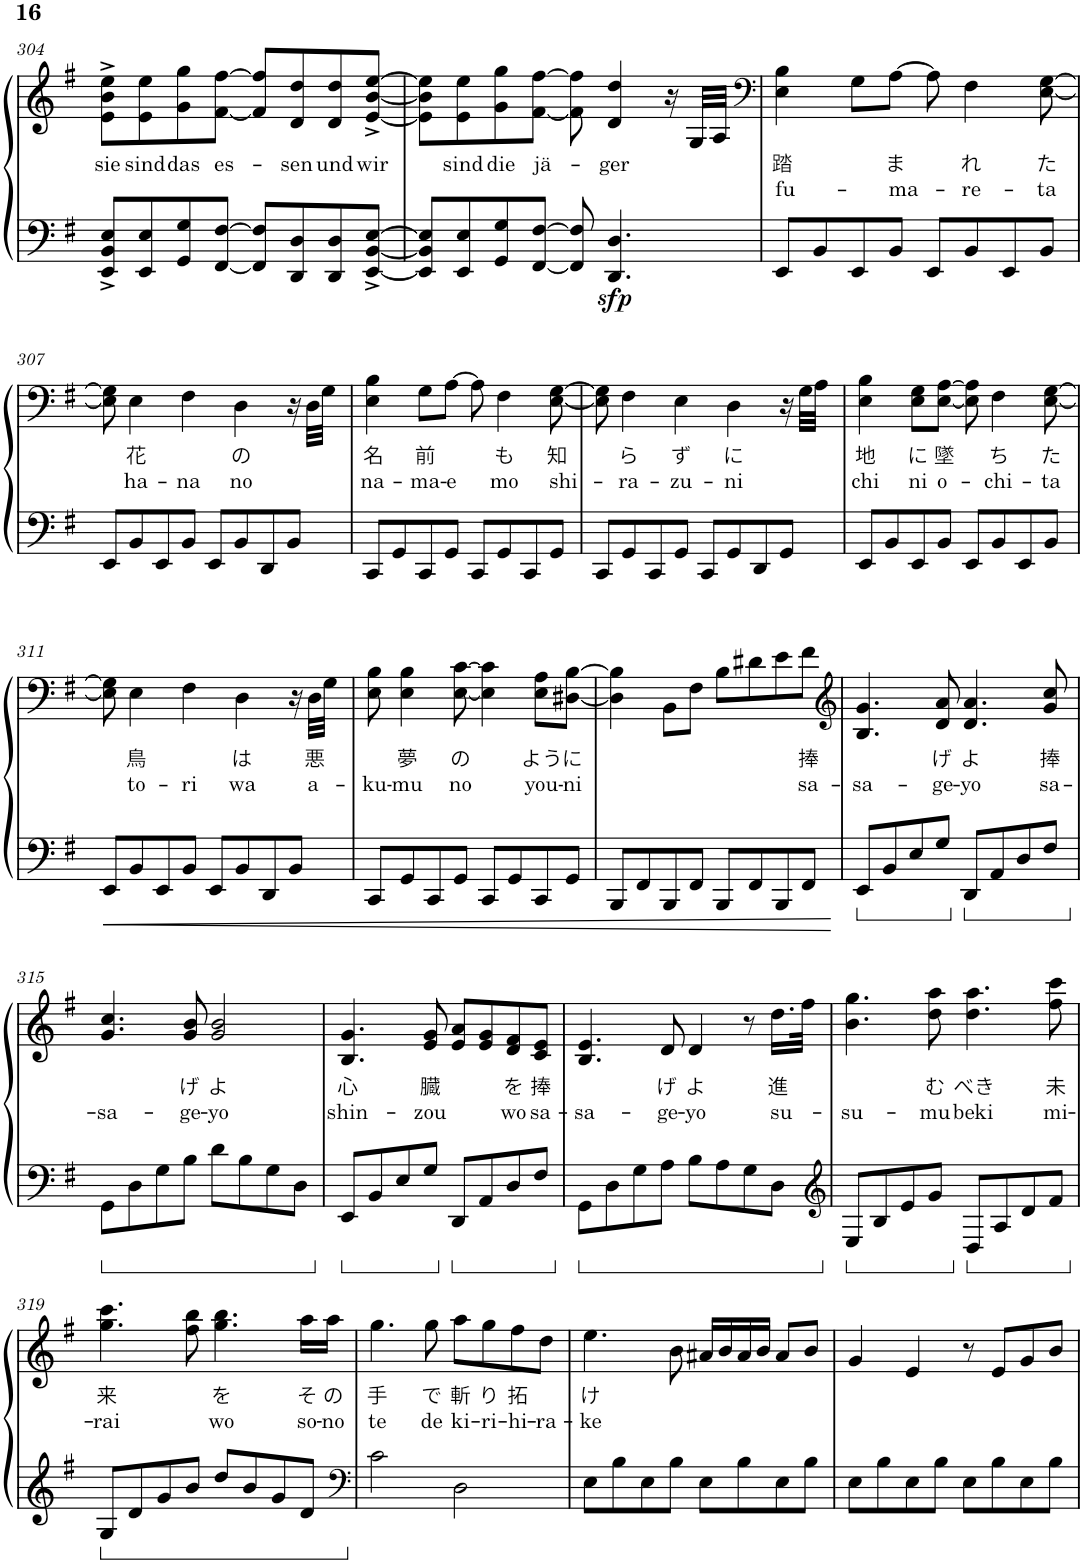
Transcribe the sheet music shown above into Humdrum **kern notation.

**kern	**kern	**text	**text	**dynam
*part1	*part1	*part1	*part1	*part1
*staff2	*staff1	*staff1	*staff1	*staff1/2
*I"Piano	*	*	*	*
*I'Pno.	*	*	*	*
!!LO:PB:g=z
*clefF4	*clefG2	*	*	*
*k[f#]	*k[f#]	*	*	*
*M4/4	*M4/4	*	*	*
=304	=304	=304	=304	=304
!	!	!LO:LY:b	!	!
8EE/^ 8BB/^ 8E/^L	8e\^ 8b\^ 8ee\^L	sie	.	.
!	!	!LO:LY:b	!	!
8EE/ 8E/	8e\ 8ee\	sind	.	.
!	!	!LO:LY:b	!	!
8GG/ 8G/	8g\ 8gg\	das	.	.
!	!	!LO:LY:b	!	!
[8FF#/ [8F#/J	[8f#\ [8ff#\J	es-	.	.
8FF#/] 8F#/]L	8f#/] 8ff#/]L	.	.	.
!	!	!LO:LY:b	!	!
8DD/ 8D/	8d/ 8dd/	-sen	.	.
!	!	!LO:LY:b	!	!
8DD/ 8D/	8d/ 8dd/	und	.	.
!	!	!LO:LY:b	!	!
[8EE/^ [8BB/^ [8E/^J	[8e/^ [8b/^ [8ee/^J	wir	.	.
=305	=305	=305	=305	=305
8EE/] 8BB/] 8E/]L	8e\] 8b\] 8ee\]L	.	.	.
!	!	!LO:LY:b	!	!
8EE/ 8E/	8e\ 8ee\	sind	.	.
!	!	!LO:LY:b	!	!
8GG/ 8G/	8g\ 8gg\	die	.	.
!	!	!LO:LY:b	!	!
[8FF#/ [8F#/J	[8f#\ [8ff#\J	jä-	.	.
8FF#/] 8F#/]	8f#\] 8ff#\]	.	.	.
!	!	!LO:LY:b	!	!LO:DY:b=2
4.DD/ 4.D/	4d/ 4dd/	-ger	.	sfp
.	16r	.	.	.
.	32G/LLL	.	.	.
.	32A/JJJ	.	.	.
=306	=306	=306	=306	=306
*	*clefF4	*	*	*
!	!	!LO:LY:b	!LO:LY:b	!
8EE/L	4E\ 4B\	踏	fu-	.
8BB/	.	.	.	.
8EE/	8G\L	.	.	.
!	!	!LO:LY:b	!LO:LY:b	!
8BB/J	[8A\J	ま	-ma-	.
8EE/L	8A\]	.	.	.
!	!	!LO:LY:b	!LO:LY:b	!
8BB/	4F#\	れ	-re-	.
8EE/	.	.	.	.
!	!	!LO:LY:b	!LO:LY:b	!
8BB/J	[8E\ [8G\	た	-ta	.
!!LO:LB:g=z
=307	=307	=307	=307	=307
8EE/L	8E\] 8G\]	.	.	.
!	!	!LO:LY:b	!LO:LY:b	!
8BB/	4E\	花	ha-	.
8EE/	.	.	.	.
!	!	!	!LO:LY:b	!
8BB/J	4F#\	.	-na	.
8EE/L	.	.	.	.
!	!	!LO:LY:b	!LO:LY:b	!
8BB/	4D\	の	no	.
8DD/	.	.	.	.
8BB/J	16r	.	.	.
.	32D\LLL	.	.	.
.	32G\JJJ	.	.	.
=308	=308	=308	=308	=308
!	!	!LO:LY:b	!LO:LY:b	!
8CC/L	4E\ 4B\	名	na-	.
8GG/	.	.	.	.
!	!	!LO:LY:b	!LO:LY:b	!
8CC/	8G\L	前	-ma-	.
!	!	!	!LO:LY:b	!
8GG/J	[8A\J	.	-e	.
8CC/L	8A\]	.	.	.
!	!	!LO:LY:b	!LO:LY:b	!
8GG/	4F#\	も	mo	.
8CC/	.	.	.	.
!	!	!LO:LY:b	!LO:LY:b	!
8GG/J	[8E\ [8G\	知	shi-	.
=309	=309	=309	=309	=309
8CC/L	8E\] 8G\]	.	.	.
!	!	!LO:LY:b	!LO:LY:b	!
8GG/	4F#\	ら	-ra-	.
8CC/	.	.	.	.
!	!	!LO:LY:b	!LO:LY:b	!
8GG/J	4E\	ず	-zu-	.
8CC/L	.	.	.	.
!	!	!LO:LY:b	!LO:LY:b	!
8GG/	4D\	に	-ni	.
8DD/	.	.	.	.
8GG/J	16r	.	.	.
.	32G\LLL	.	.	.
.	32A\JJJ	.	.	.
=310	=310	=310	=310	=310
!	!	!LO:LY:b	!LO:LY:b	!
8EE/L	4E\ 4B\	地	chi	.
8BB/	.	.	.	.
!	!	!LO:LY:b	!LO:LY:b	!
8EE/	8E\ 8G\L	に	ni	.
!	!	!LO:LY:b	!LO:LY:b	!
8BB/J	[8E\ [8A\J	墜	o-	.
8EE/L	8E\] 8A\]	.	.	.
!	!	!LO:LY:b	!LO:LY:b	!
8BB/	4F#\	ち	-chi-	.
8EE/	.	.	.	.
!	!	!LO:LY:b	!LO:LY:b	!
8BB/J	[8E\ [8G\	た	-ta	.
!!LO:LB:g=z
=311	=311	=311	=311	=311
8EE/L	8E\] 8G\]	.	.	.
!	!	!LO:LY:b	!LO:LY:b	!
8BB/	4E\	鳥	to-	.
8EE/	.	.	.	.
!	!	!	!LO:LY:b	!
8BB/J	4F#\	.	-ri	.
8EE/L	.	.	.	.
!	!	!LO:LY:b	!LO:LY:b	!
8BB/	4D\	は	wa	.
8DD/	.	.	.	.
8BB/J	16r	.	.	.
!	!	!LO:LY:b	!LO:LY:b	!
.	32D\LLL	悪	a-	.
.	32G\JJJ	.	.	.
=312	=312	=312	=312	=312
!	!	!	!LO:LY:b	!
8CC/L	8E\ 8B\	.	-ku-	.
!	!	!LO:LY:b	!LO:LY:b	!
8GG/	4E\ 4B\	夢	-mu	.
8CC/	.	.	.	.
!	!	!LO:LY:b	!LO:LY:b	!
8GG/J	[8E\ [8c\	の	no	.
8CC/L	4E\] 4c\]	.	.	.
8GG/	.	.	.	.
!	!	!LO:LY:b	!LO:LY:b	!
8CC/	8E\ 8A\L	よう	you-	.
!	!	!LO:LY:b	!LO:LY:b	!
8GG/J	[8D#X\ [8B\J	に	-ni	.
=313	=313	=313	=313	=313
8BBB/L	4D#\] 4B\]	.	.	.
8FF#/	.	.	.	.
8BBB/	8BB\L	.	.	.
8FF#/J	8F#\J	.	.	.
8BBB/L	8B\L	.	.	.
8FF#/	8d#X\	.	.	.
8BBB/	8e\	.	.	.
!	!	!LO:LY:b	!LO:LY:b	!
8FF#/J	8f#\J	捧	sa-	.
=314	=314	=314	=314	=314
*	*clefG2	*	*	*
!	!	!	!LO:LY:b	!
8EE/L	4.B/ 4.g/	.	-sa-	.
8BB/	.	.	.	.
8E/	.	.	.	.
!	!	!LO:LY:b	!LO:LY:b	!
8G/J	8d/ 8a/	げ	-ge-	.
!	!	!LO:LY:b	!LO:LY:b	!
8DD/L	4.d/ 4.a/	よ	-yo	.
8AA/	.	.	.	.
8D/	.	.	.	.
!	!	!LO:LY:b	!LO:LY:b	!
8F#/J	8g/ 8cc/	捧	sa-	.
!!LO:LB:g=z
=315	=315	=315	=315	=315
!	!	!	!LO:LY:b	!
8GG\L	4.g/ 4.cc/	.	-sa-	.
8D\	.	.	.	.
8G\	.	.	.	.
!	!	!LO:LY:b	!LO:LY:b	!
8B\J	8g/ 8b/	げ	-ge-	.
!	!	!LO:LY:b	!LO:LY:b	!
8d\L	2g/ 2b/	よ	-yo	.
8B\	.	.	.	.
8G\	.	.	.	.
8D\J	.	.	.	.
=316	=316	=316	=316	=316
!	!	!LO:LY:b	!LO:LY:b	!
8EE/L	4.B/ 4.g/	心	shin-	.
8BB/	.	.	.	.
8E/	.	.	.	.
!	!	!LO:LY:b	!LO:LY:b	!
8G/J	8e/ 8g/	臓	-zou	.
8DD/L	8e/ 8a/L	.	.	.
8AA/	8e/ 8g/	.	.	.
!	!	!LO:LY:b	!LO:LY:b	!
8D/	8d/ 8f#/	を	wo	.
!	!	!LO:LY:b	!LO:LY:b	!
8F#/J	8c/ 8e/J	捧	sa-	.
=317	=317	=317	=317	=317
!	!	!	!LO:LY:b	!
8GG\L	4.B/ 4.e/	.	-sa-	.
8D\	.	.	.	.
8G\	.	.	.	.
!	!	!LO:LY:b	!LO:LY:b	!
8A\J	8d/	げ	-ge-	.
!	!	!LO:LY:b	!LO:LY:b	!
8B\L	4d/	よ	-yo	.
8A\	.	.	.	.
8G\	8r	.	.	.
!	!	!LO:LY:b	!LO:LY:b	!
8D\J	16.dd\LL	進	su-	.
.	32ff#\JJk	.	.	.
=318	=318	=318	=318	=318
*clefG2	*	*	*	*
!	!	!	!LO:LY:b	!
8E/L	4.b\ 4.gg\	.	-su-	.
8B/	.	.	.	.
8e/	.	.	.	.
!	!	!LO:LY:b	!LO:LY:b	!
8g/J	8dd\ 8aa\	む	-mu	.
!	!	!LO:LY:b	!LO:LY:b	!
8D/L	4.dd\ 4.aa\	べき	beki	.
8A/	.	.	.	.
8d/	.	.	.	.
!	!	!LO:LY:b	!LO:LY:b	!
8f#/J	8ff#\ 8ccc\	未	mi-	.
!!LO:LB:g=z
=319	=319	=319	=319	=319
!	!	!LO:LY:b	!LO:LY:b	!
8G/L	4.gg\ 4.ccc\	来	-rai	.
8d/	.	.	.	.
8g/	.	.	.	.
8b/J	8ff#\ 8bb\	.	.	.
!	!	!LO:LY:b	!LO:LY:b	!
8dd/L	4.gg\ 4.bb\	を	wo	.
8b/	.	.	.	.
8g/	.	.	.	.
!	!	!LO:LY:b	!LO:LY:b	!
8d/J	16aa\LL	そ	so-	.
!	!	!LO:LY:b	!LO:LY:b	!
.	16aa\JJ	の	-no	.
=320	=320	=320	=320	=320
*clefF4	*	*	*	*
!	!	!LO:LY:b	!LO:LY:b	!
2c\	4.gg\	手	te	.
!	!	!LO:LY:b	!LO:LY:b	!
.	8gg\	で	de	.
!	!	!LO:LY:b	!LO:LY:b	!
2D\	8aa\L	斬	ki-	.
!	!	!LO:LY:b	!LO:LY:b	!
.	8gg\	り	-ri-	.
!	!	!LO:LY:b	!LO:LY:b	!
.	8ff#\	拓	-hi-	.
!	!	!	!LO:LY:b	!
.	8dd\J	.	-ra-	.
=321	=321	=321	=321	=321
!	!	!LO:LY:b	!LO:LY:b	!
8E\L	4.ee\	け	-ke	.
8B\	.	.	.	.
8E\	.	.	.	.
8B\J	8b\	.	.	.
8E\L	16a#X/LL	.	.	.
.	16b/	.	.	.
8B\	16a#/	.	.	.
.	16b/JJ	.	.	.
8E\	8a#/L	.	.	.
8B\J	8b/J	.	.	.
=322	=322	=322	=322	=322
8E\L	4g/	.	.	.
8B\	.	.	.	.
8E\	4e/	.	.	.
8B\J	.	.	.	.
8E\L	8r	.	.	.
8B\	8e/L	.	.	.
8E\	8g/	.	.	.
8B\J	8b/J	.	.	.
=	=	=	=	=
*-	*-	*-	*-	*-
